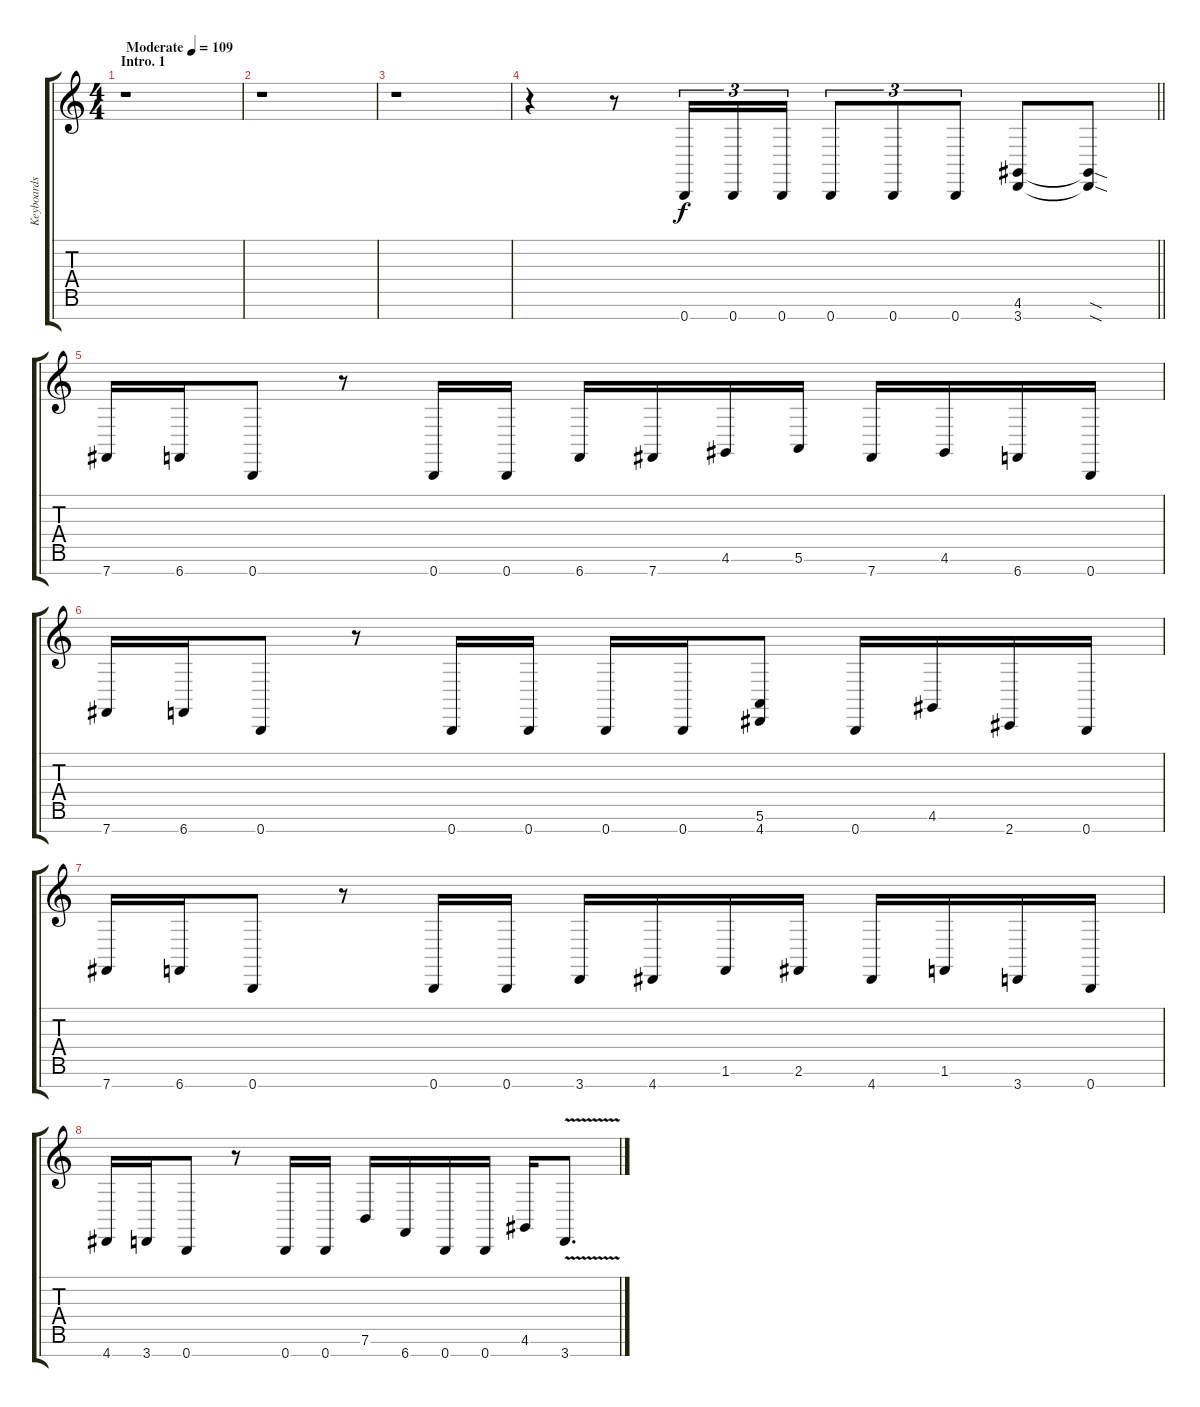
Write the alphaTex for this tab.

\track ("Keyboards 1" "Keyboards ") {instrument lead2sawtooth}
\staff {score tabs}
\tuning (E4 B3 G3 D3 A2 E2 B1) {hide}
\ts (4 4)
\section ("" "Intro. 1")
\tempo (109 "Moderate")
\clef g2
\ks c
r.1{dy f instrument lead2sawtooth} |
r.1 |
r.1 |
\barLineRight lightlight
r.4 r.8 0.7.16{tu (3 2)} 0.7.16{tu (3 2)} 0.7.16{tu (3 2)} 0.7.8{tu (3 2)} 0.7.8{tu (3 2)} 0.7.8{tu (3 2)} (4.6 3.7).8 (4.6{sod t} 3.7{sod t}).8 |
7.7.16 6.7.16 0.7.8 r.8 0.7.16 0.7.16 6.7.16 7.7.16 4.6.16 5.6.16 7.7.16 4.6.16 6.7.16 0.7.16 |
7.7.16 6.7.16 0.7.8 r.8 0.7.16 0.7.16 0.7.16 0.7.16 (5.6 4.7).8 0.7.16 4.6.16 2.7.16 0.7.16 |
7.7.16 6.7.16 0.7.8 r.8 0.7.16 0.7.16 3.7.16 4.7.16 1.6.16 2.6.16 4.7.16 1.6.16 3.7.16 0.7.16 |
4.7.16 3.7.16 0.7.8 r.8 0.7.16 0.7.16 7.6.16 6.7.16 0.7.16 0.7.16 4.6.16 3.7{v}.8{d}
